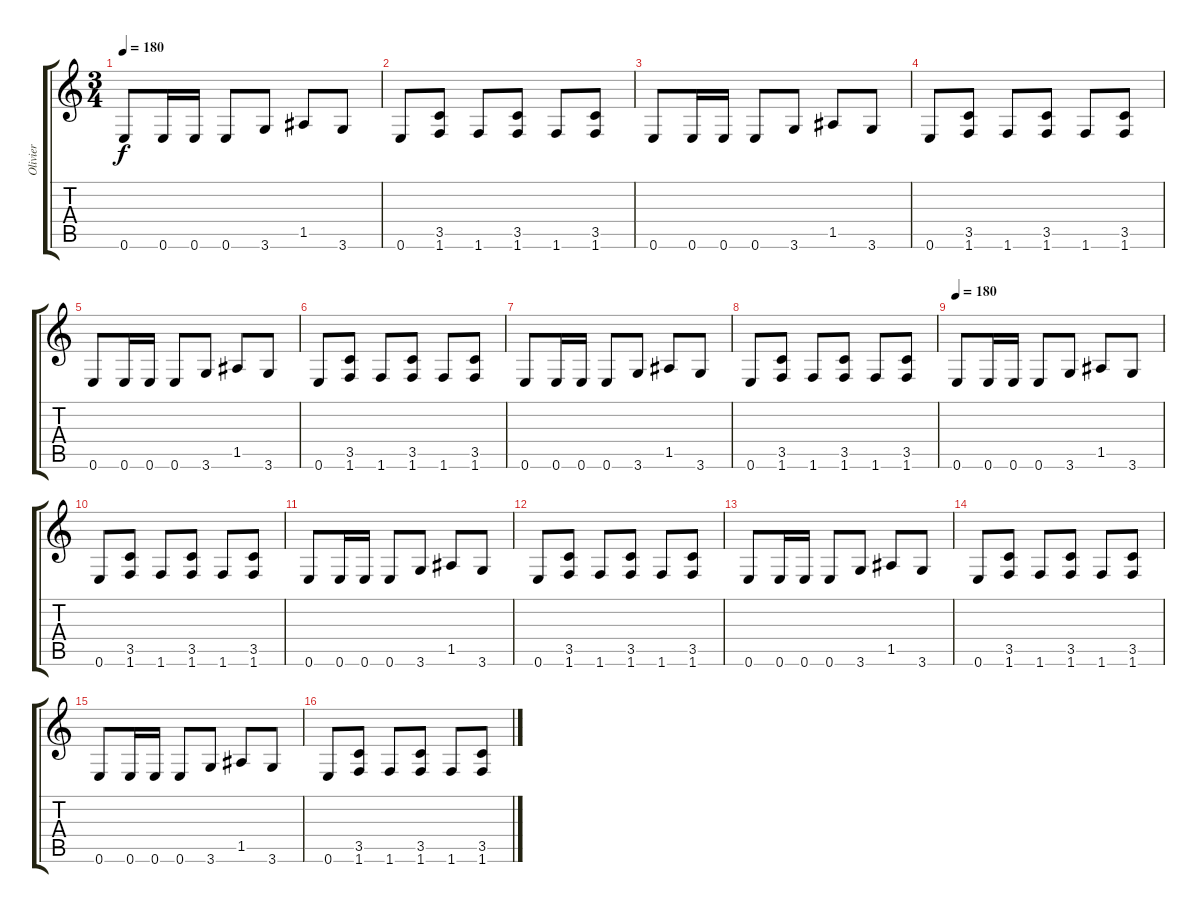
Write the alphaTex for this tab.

\track ("Olivier" "Olivier") {instrument distortionguitar}
\staff {score tabs}
\tuning (E4 B3 G3 D3 A2 E2) {hide}
\ts (3 4)
\tempo 180
\clef g2
\ks c
0.6.8{dy f} 0.6.16 0.6.16 0.6.8 3.6.8 1.5.8 3.6.8 |
0.6.8 (3.5 1.6).8 1.6.8 (3.5 1.6).8 1.6.8 (3.5 1.6).8 |
0.6.8 0.6.16 0.6.16 0.6.8 3.6.8 1.5.8 3.6.8 |
0.6.8 (3.5 1.6).8 1.6.8 (3.5 1.6).8 1.6.8 (3.5 1.6).8 |
0.6.8 0.6.16 0.6.16 0.6.8 3.6.8 1.5.8 3.6.8 |
0.6.8 (3.5 1.6).8 1.6.8 (3.5 1.6).8 1.6.8 (3.5 1.6).8 |
0.6.8 0.6.16 0.6.16 0.6.8 3.6.8 1.5.8 3.6.8 |
0.6.8 (3.5 1.6).8 1.6.8 (3.5 1.6).8 1.6.8 (3.5 1.6).8 |
\tempo 180
0.6.8 0.6.16 0.6.16 0.6.8 3.6.8 1.5.8 3.6.8 |
0.6.8 (3.5 1.6).8 1.6.8 (3.5 1.6).8 1.6.8 (3.5 1.6).8 |
0.6.8 0.6.16 0.6.16 0.6.8 3.6.8 1.5.8 3.6.8 |
0.6.8 (3.5 1.6).8 1.6.8 (3.5 1.6).8 1.6.8 (3.5 1.6).8 |
0.6.8 0.6.16 0.6.16 0.6.8 3.6.8 1.5.8 3.6.8 |
0.6.8 (3.5 1.6).8 1.6.8 (3.5 1.6).8 1.6.8 (3.5 1.6).8 |
0.6.8 0.6.16 0.6.16 0.6.8 3.6.8 1.5.8 3.6.8 |
0.6.8 (3.5 1.6).8 1.6.8 (3.5 1.6).8 1.6.8 (3.5 1.6).8
